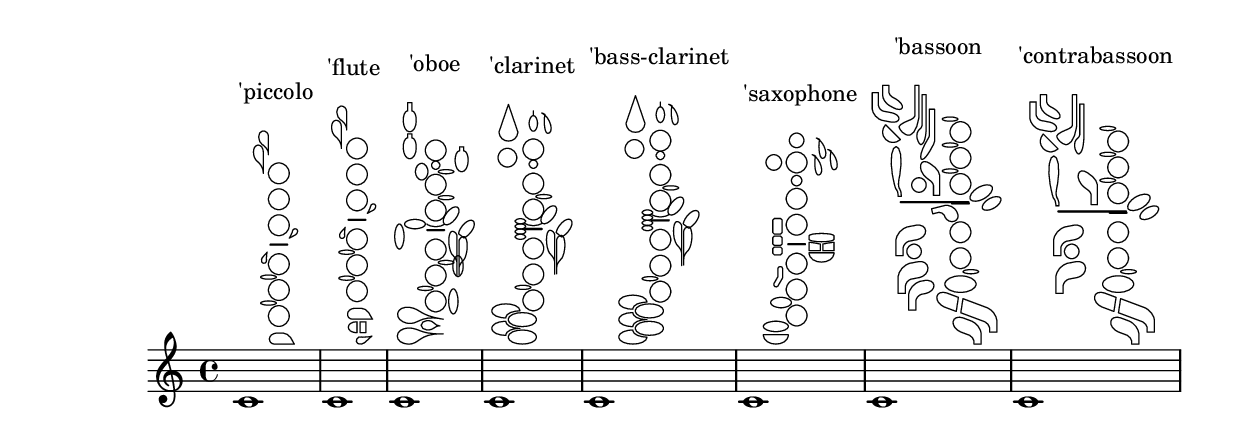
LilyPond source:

% Do not edit this file; it is automatically
% generated from Documentation/snippets/new
% This file is in the public domain.
%% Note: this file works from version 2.13.36
\version "2.13.46"

\header {
%%%    Translation of GIT committish: a874fda3641c9e02f61be5c41b215b8304b8ed00
  texidoces = "
El fragmento de música que aparece a continuación presenta todos los
diagramas de viento madera que se encuentran definidos en LilyPond por
el momento.

"
  doctitlees = "Listado de los diagramas para viento madera"

%%%    Translation of GIT committish: ab9e3136d78bfaf15cc6d77ed1975d252c3fe506


  texidocde="
Folgende Noten zeige alle Holzbläserdiagramme, die für LilyPond
definiert sind.

"
  doctitlede = "Liste der Holzbläserdiagramme"


%% Translation of GIT committish: 496c48f1f2e4d345ae3637b2c38ec748a55cda1d
  texidocfr = "
Voici la liste des différents instruments à vent de la section des bois
dont les doigtés sont disponibles à ce jour.
"
  doctitlefr = "Liste des diagrammes de doigtés pour bois"


  lsrtags="winds"
  texidoc="
The following music shows all of the woodwind diagrams currently
defined in LilyPond.
"
  doctitle = "Woodwind diagrams listing"

} % begin verbatim


\relative c' {
  \textLengthOn
  c1^
  \markup {
    \center-column {
      'piccolo
      " "
       \woodwind-diagram
                  #'piccolo
                  #'()
    }
  }

  c1^
  \markup {
    \center-column {
       'flute
       " "
       \woodwind-diagram
          #'flute
          #'()
    }
  }
  c1^\markup {
    \center-column {
      'oboe
      " "
      \woodwind-diagram
        #'oboe
        #'()
    }
  }

  c1^\markup {
    \center-column {
      'clarinet
      " "
      \woodwind-diagram
        #'clarinet
        #'()
    }
  }

  c1^\markup {
    \center-column {
      'bass-clarinet
      " "
      \woodwind-diagram
        #'bass-clarinet
        #'()
    }
  }

  c1^\markup {
    \center-column {
      'saxophone
      " "
      \woodwind-diagram
        #'saxophone
        #'()
    }
  }

  c1^\markup {
    \center-column {
      'bassoon
      " "
      \woodwind-diagram
        #'bassoon
        #'()
    }
  }

  c1^\markup {
    \center-column {
      'contrabassoon
      " "
      \woodwind-diagram
        #'contrabassoon
        #'()
    }
  }
}
